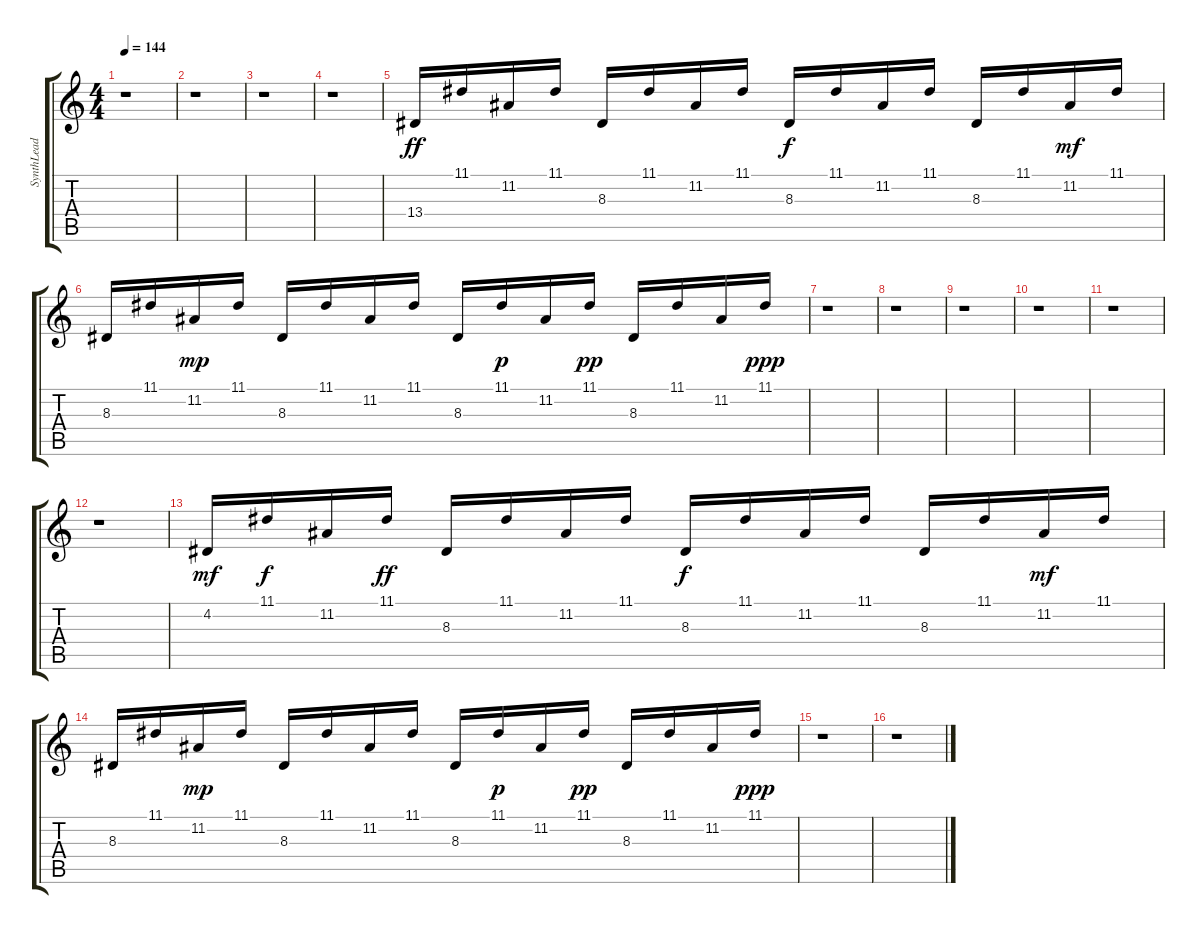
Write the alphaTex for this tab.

\track ("SynthLead" "SynthLead") {instrument lead8bassandlead}
\staff {score tabs}
\tuning (E4 B3 G3 D3 A2 E2) {hide}
\ts (4 4)
\tempo 144
\clef g2
\ks c
r.1{dy ff instrument lead8bassandlead} |
r.1 |
r.1 |
r.1 |
13.4.16 11.1.16 11.2.16 11.1.16 8.3.16 11.1.16 11.2.16 11.1.16 8.3.16{dy f} 11.1.16 11.2.16 11.1.16 8.3.16 11.1.16 11.2.16{dy mf} 11.1.16 |
8.3.16 11.1.16 11.2.16{dy mp} 11.1.16 8.3.16 11.1.16 11.2.16 11.1.16 8.3.16 11.1.16{dy p} 11.2.16 11.1.16{dy pp} 8.3.16 11.1.16 11.2.16 11.1.16{dy ppp} |
r.1 |
r.1 |
r.1 |
r.1 |
r.1 |
r.1 |
4.2.16{dy mf} 11.1.16{dy f} 11.2.16 11.1.16{dy ff} 8.3.16 11.1.16 11.2.16 11.1.16 8.3.16{dy f} 11.1.16 11.2.16 11.1.16 8.3.16 11.1.16 11.2.16{dy mf} 11.1.16 |
8.3.16 11.1.16 11.2.16{dy mp} 11.1.16 8.3.16 11.1.16 11.2.16 11.1.16 8.3.16 11.1.16{dy p} 11.2.16 11.1.16{dy pp} 8.3.16 11.1.16 11.2.16 11.1.16{dy ppp} |
r.1 |
r.1
